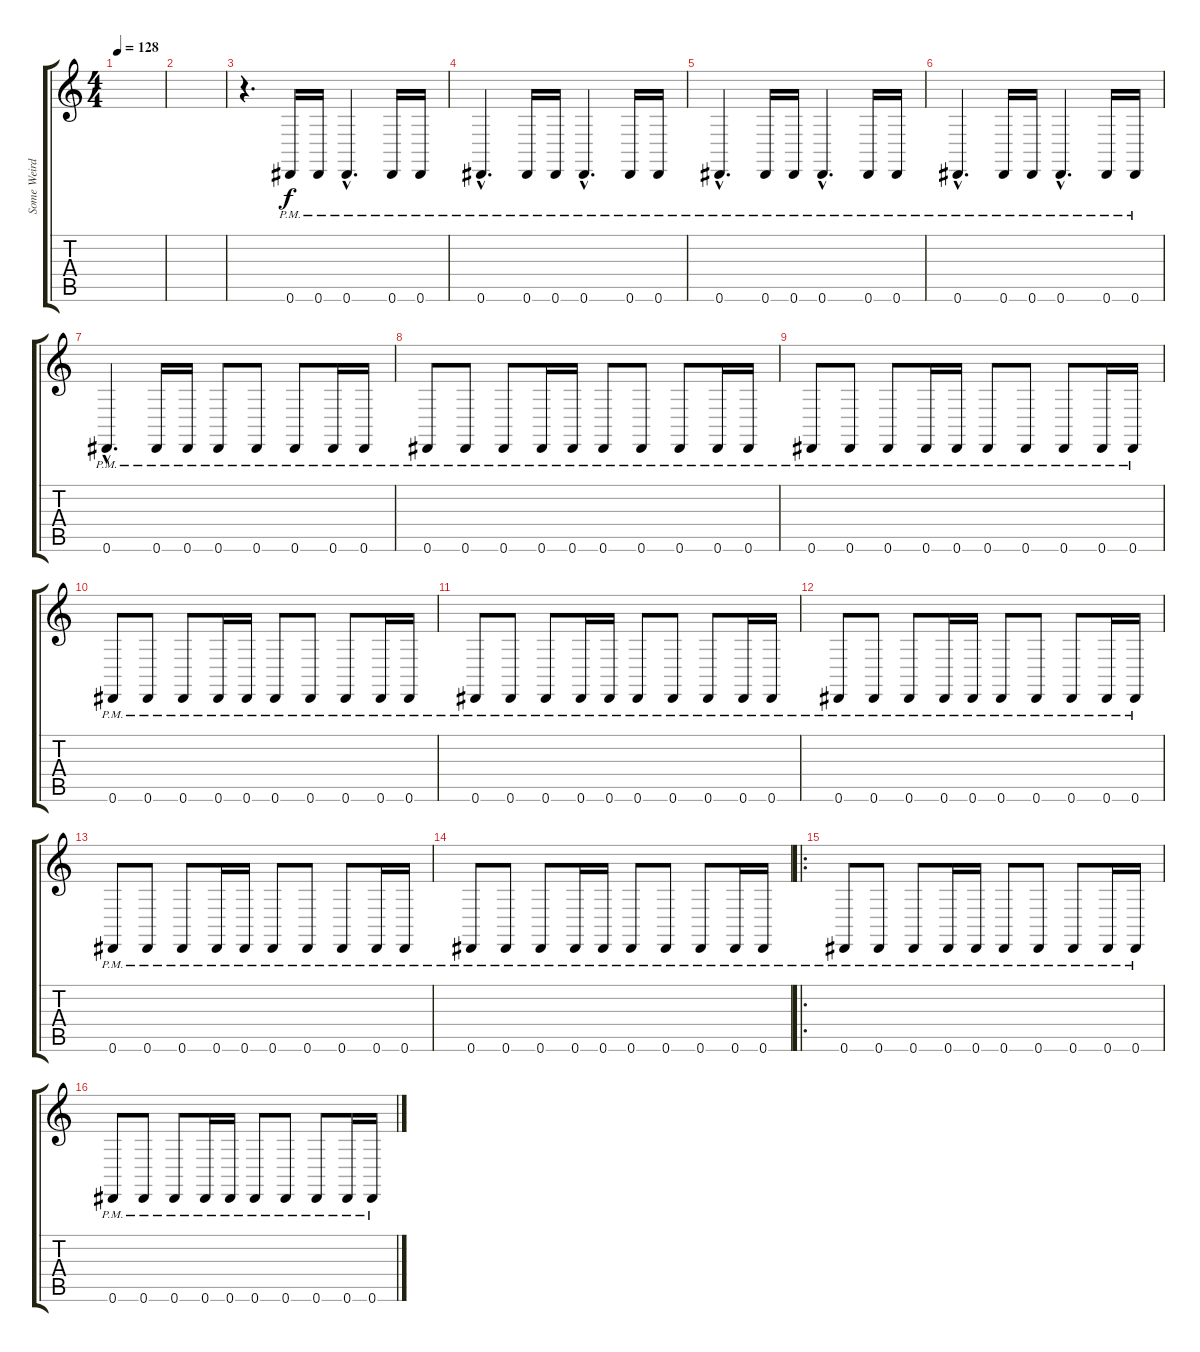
\track ("Some Weird Guitar" "Some Weird") {instrument koto}
\staff {score tabs}
\tuning (Eb4 Bb3 Gb3 Db3 Ab2 Eb2) {hide}
\ts (4 4)
\tempo 128
\clef g2
\ks c
|
|
r.4{d volume 16 balance 2 instrument distortionguitar} 0.6{pm}.16 0.6{pm}.16 0.6{hac pm}.4{d} 0.6{pm}.16 0.6{pm}.16 |
0.6{hac pm}.4{d} 0.6{pm}.16 0.6{pm}.16 0.6{hac pm}.4{d} 0.6{pm}.16 0.6{pm}.16 |
0.6{hac pm}.4{d} 0.6{pm}.16 0.6{pm}.16 0.6{hac pm}.4{d} 0.6{pm}.16 0.6{pm}.16 |
0.6{hac pm}.4{d} 0.6{pm}.16 0.6{pm}.16 0.6{hac pm}.4{d} 0.6{pm}.16 0.6{pm}.16 |
0.6{hac pm}.4{d} 0.6{pm}.16 0.6{pm}.16 0.6{pm}.8 0.6{pm}.8 0.6{pm}.8 0.6{pm}.16 0.6{pm}.16 |
0.6{pm}.8 0.6{pm}.8 0.6{pm}.8 0.6{pm}.16 0.6{pm}.16 0.6{pm}.8 0.6{pm}.8 0.6{pm}.8 0.6{pm}.16 0.6{pm}.16 |
0.6{pm}.8 0.6{pm}.8 0.6{pm}.8 0.6{pm}.16 0.6{pm}.16 0.6{pm}.8 0.6{pm}.8 0.6{pm}.8 0.6{pm}.16 0.6{pm}.16 |
0.6{pm}.8 0.6{pm}.8 0.6{pm}.8 0.6{pm}.16 0.6{pm}.16 0.6{pm}.8 0.6{pm}.8 0.6{pm}.8 0.6{pm}.16 0.6{pm}.16 |
0.6{pm}.8 0.6{pm}.8 0.6{pm}.8 0.6{pm}.16 0.6{pm}.16 0.6{pm}.8 0.6{pm}.8 0.6{pm}.8 0.6{pm}.16 0.6{pm}.16 |
0.6{pm}.8 0.6{pm}.8 0.6{pm}.8 0.6{pm}.16 0.6{pm}.16 0.6{pm}.8 0.6{pm}.8 0.6{pm}.8 0.6{pm}.16 0.6{pm}.16 |
0.6{pm}.8 0.6{pm}.8 0.6{pm}.8 0.6{pm}.16 0.6{pm}.16 0.6{pm}.8 0.6{pm}.8 0.6{pm}.8 0.6{pm}.16 0.6{pm}.16 |
0.6{pm}.8 0.6{pm}.8 0.6{pm}.8 0.6{pm}.16 0.6{pm}.16 0.6{pm}.8 0.6{pm}.8 0.6{pm}.8 0.6{pm}.16 0.6{pm}.16 |
\ro
0.6{pm}.8{volume 10} 0.6{pm}.8 0.6{pm}.8 0.6{pm}.16 0.6{pm}.16 0.6{pm}.8 0.6{pm}.8 0.6{pm}.8 0.6{pm}.16 0.6{pm}.16 |
0.6{pm}.8 0.6{pm}.8 0.6{pm}.8 0.6{pm}.16 0.6{pm}.16 0.6{pm}.8 0.6{pm}.8 0.6{pm}.8 0.6{pm}.16 0.6{pm}.16
